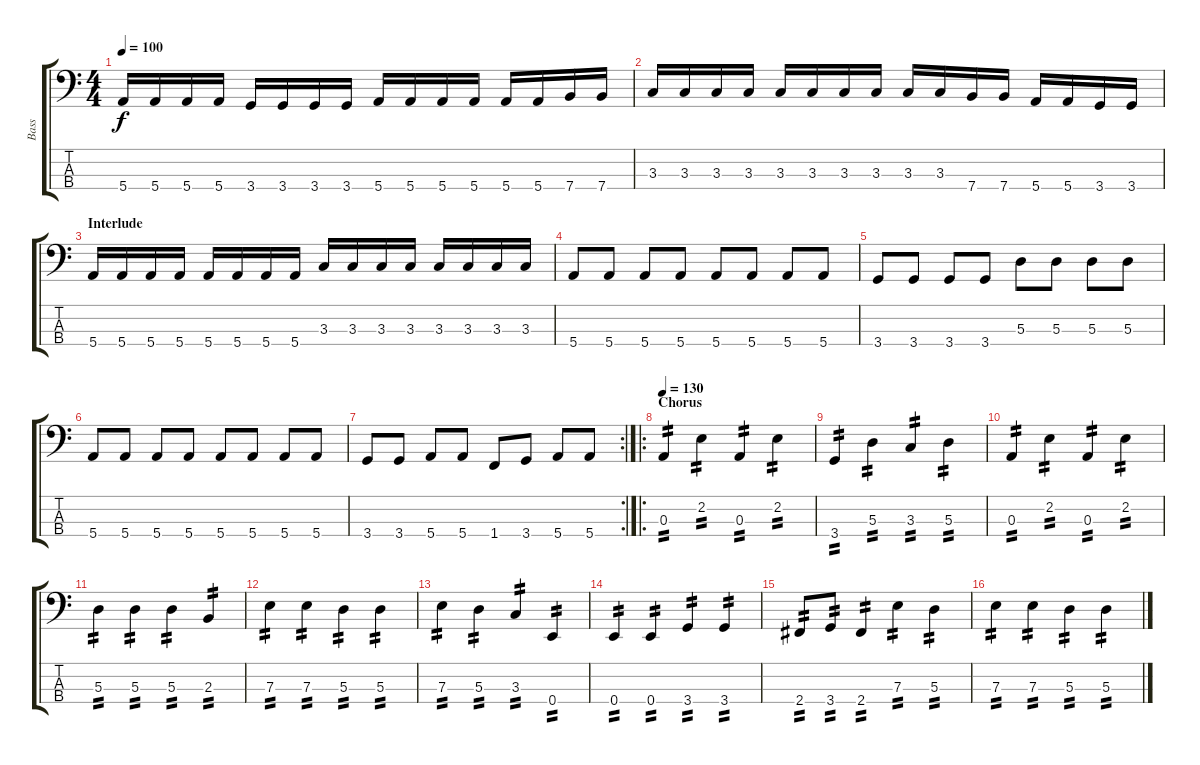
\track ("Bass" "Bass") {instrument electricbasspick}
\staff {score tabs}
\tuning (G2 D2 A1 E1) {hide}
\ts (4 4)
\tempo 100
\clef f4
\ks c
5.4.16{dy f} 5.4.16 5.4.16 5.4.16 3.4.16 3.4.16 3.4.16 3.4.16 5.4.16 5.4.16 5.4.16 5.4.16 5.4.16 5.4.16 7.4.16 7.4.16 |
3.3.16 3.3.16 3.3.16 3.3.16 3.3.16 3.3.16 3.3.16 3.3.16 3.3.16 3.3.16 7.4.16 7.4.16 5.4.16 5.4.16 3.4.16 3.4.16 |
\section ("" "Interlude")
5.4.16 5.4.16 5.4.16 5.4.16 5.4.16 5.4.16 5.4.16 5.4.16 3.3.16 3.3.16 3.3.16 3.3.16 3.3.16 3.3.16 3.3.16 3.3.16 |
5.4.8 5.4.8 5.4.8 5.4.8 5.4.8 5.4.8 5.4.8 5.4.8 |
3.4.8 3.4.8 3.4.8 3.4.8 5.3.8 5.3.8 5.3.8 5.3.8 |
5.4.8 5.4.8 5.4.8 5.4.8 5.4.8 5.4.8 5.4.8 5.4.8 |
\rc 2
3.4.8 3.4.8 5.4.8 5.4.8 1.4.8 3.4.8 5.4.8 5.4.8 |
\ro
\section ("" "Chorus")
\tempo 130
0.3.4{tp 2} 2.2.4{tp 2} 0.3.4{tp 2} 2.2.4{tp 2} |
3.4.4{tp 2} 5.3.4{tp 2} 3.3.4{tp 2} 5.3.4{tp 2} |
0.3.4{tp 2} 2.2.4{tp 2} 0.3.4{tp 2} 2.2.4{tp 2} |
5.3.4{tp 2} 5.3.4{tp 2} 5.3.4{tp 2} 2.3.4{tp 2} |
7.3.4{tp 2} 7.3.4{tp 2} 5.3.4{tp 2} 5.3.4{tp 2} |
7.3.4{tp 2} 5.3.4{tp 2} 3.3.4{tp 2} 0.4.4{tp 2} |
0.4.4{tp 2} 0.4.4{tp 2} 3.4.4{tp 2} 3.4.4{tp 2} |
2.4.8{tp 2} 3.4.8{tp 2} 2.4.4{tp 2} 7.3.4{tp 2} 5.3.4{tp 2} |
7.3.4{tp 2} 7.3.4{tp 2} 5.3.4{tp 2} 5.3.4{tp 2}
